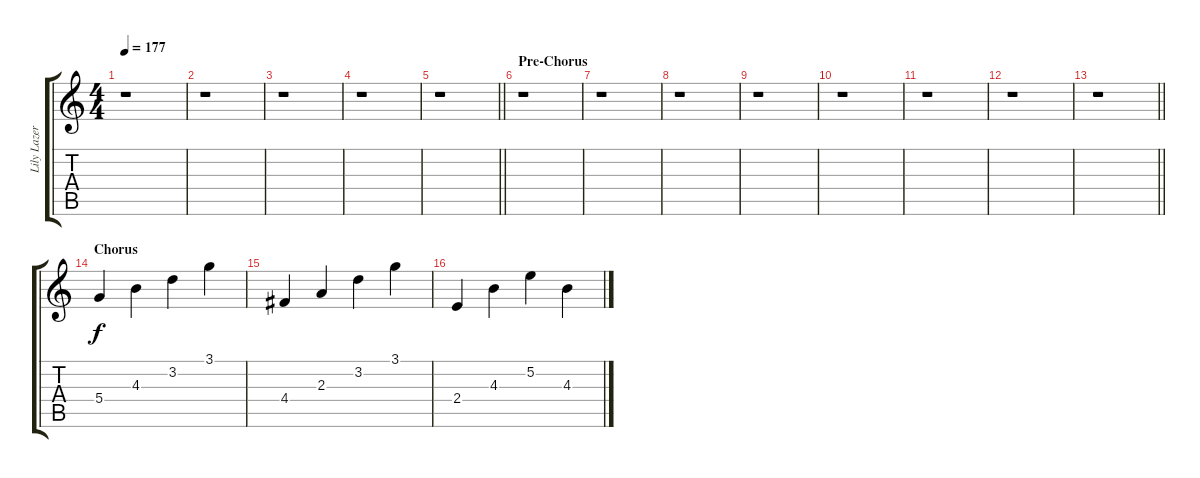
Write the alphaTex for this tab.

\track ("Lily Lazer (Guitar)" "Lily Lazer") {instrument overdrivenguitar}
\staff {score tabs}
\tuning (E4 B3 G3 D3 A2 E2) {hide}
\ts (4 4)
\tempo 177
\clef g2
\ks c
r.1{dy f} |
r.1 |
r.1 |
r.1 |
\barLineRight lightlight
r.1 |
\section ("" "Pre-Chorus")
r.1 |
r.1 |
r.1 |
r.1 |
r.1 |
r.1 |
r.1 |
\barLineRight lightlight
r.1 |
\section ("" "Chorus")
5.4.4 4.3.4 3.2.4 3.1.4 |
4.4.4 2.3.4 3.2.4 3.1.4 |
2.4.4 4.3.4 5.2.4 4.3.4
